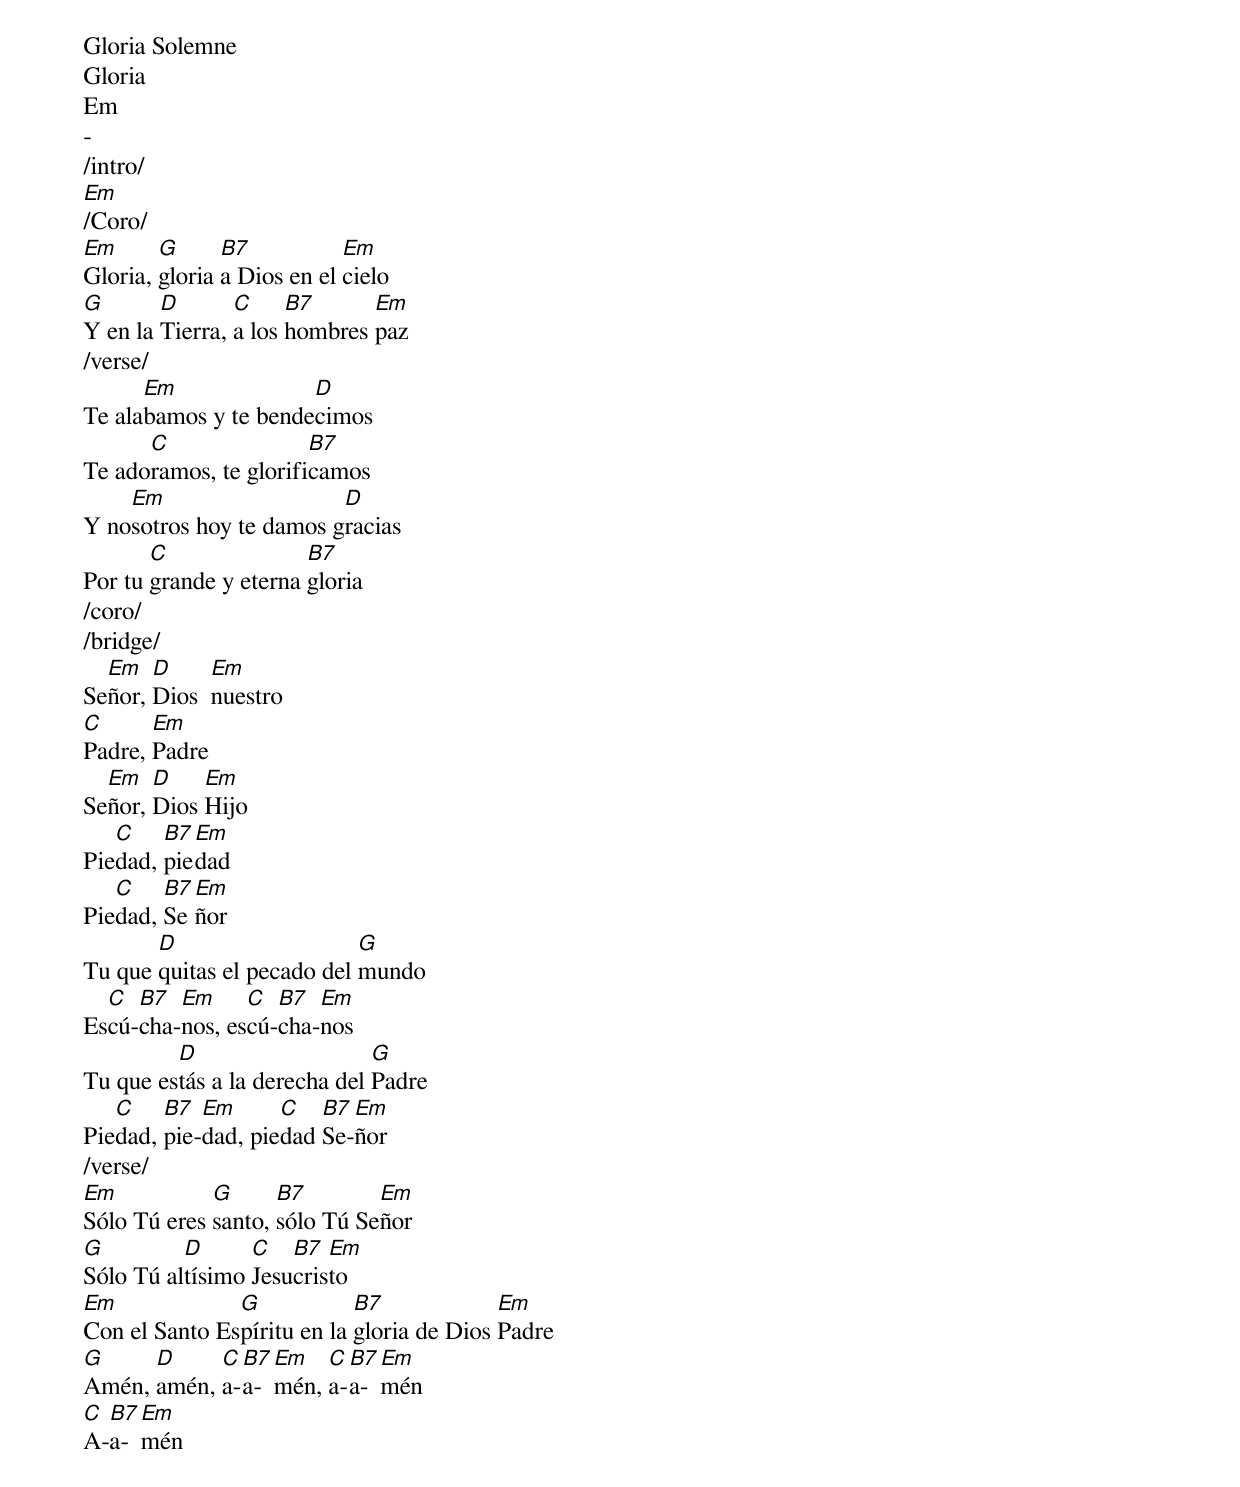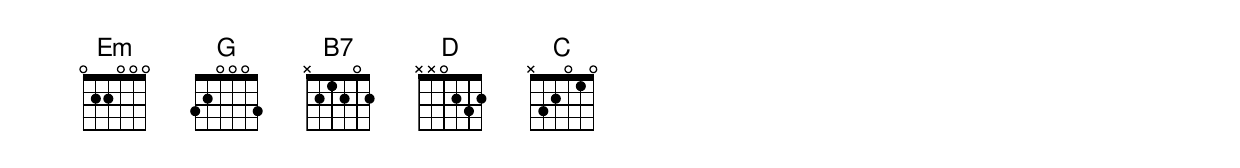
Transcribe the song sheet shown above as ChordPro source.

Gloria Solemne
Gloria
Em
-
/intro/
[Em]
/Coro/
[Em]Gloria, [G]gloria [B7]a Dios en el [Em]cielo
[G]Y en la [D]Tierra, [C]a los [B7]hombres [Em]paz
/verse/
Te ala[Em]bamos y te bende[D]cimos
Te ado[C]ramos, te glorifi[B7]camos
Y no[Em]sotros hoy te damos g[D]racias
Por tu [C]grande y eterna [B7]gloria
/coro/
/bridge/
Se[Em]ñor, [D]Dios  [Em]nuestro
[C]Padre, [Em]Padre
Se[Em]ñor, [D]Dios [Em]Hijo
Pie[C]dad, [B7]pie[Em]dad
Pie[C]dad, [B7]Se[Em]ñor
Tu que [D]quitas el pecado del [G]mundo
Es[C]cú-[B7]cha-[Em]nos, es[C]cú-[B7]cha-[Em]nos
Tu que es[D]tás a la derecha del [G]Padre
Pie[C]dad, [B7]pie-[Em]dad, pie[C]dad [B7]Se-[Em]ñor
/verse/
[Em]Sólo Tú eres [G]santo, [B7]sólo Tú Se[Em]ñor
[G]Sólo Tú al[D]tísimo [C]Jesu[B7]cris[Em]to
[Em]Con el Santo Es[G]píritu en la [B7]gloria de Dios [Em]Padre
[G]Amén, [D]amén, [C]a-[B7]a-[Em]mén, [C]a-[B7]a-[Em]mén
[C]A-[B7]a-[Em]mén
